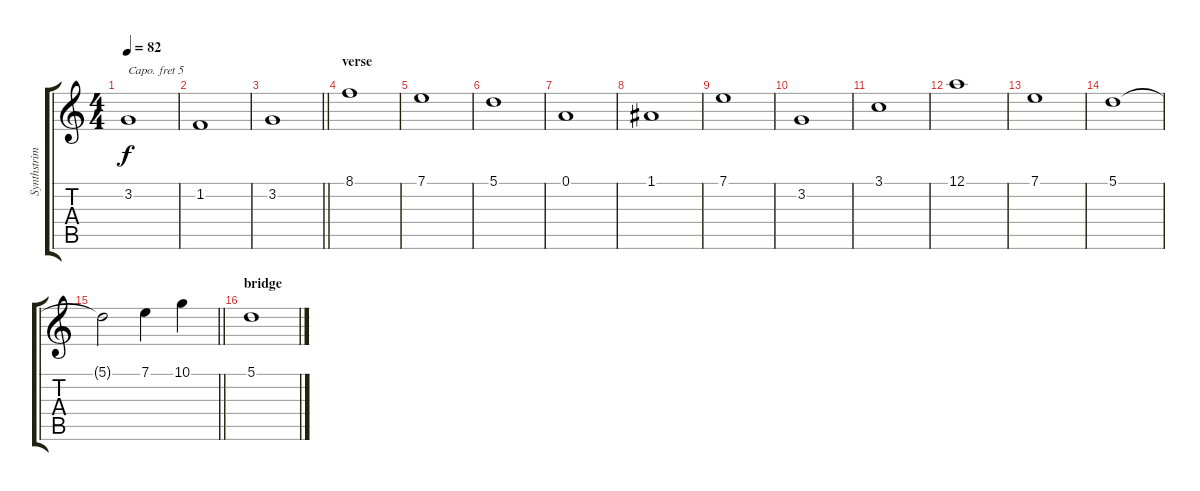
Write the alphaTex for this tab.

\track ("Synthstrimg1" "Synthstrim") {instrument synthstrings1}
\staff {score tabs}
\capo 5
\tuning (E4 B3 G3 D3 A2 E2) {hide}
\ts (4 4)
\tempo 82
\clef g2
\ks c
3.2.1{dy f} |
1.2.1 |
\barLineRight lightlight
3.2.1 |
\section ("" "verse")
8.1.1 |
7.1.1 |
5.1.1 |
0.1.1 |
1.1.1 |
7.1.1 |
3.2.1 |
3.1.1 |
12.1.1 |
7.1.1 |
5.1.1 |
\barLineRight lightlight
5.1{t}.2 7.1.4 10.1.4 |
\section ("" "bridge")
5.1.1
